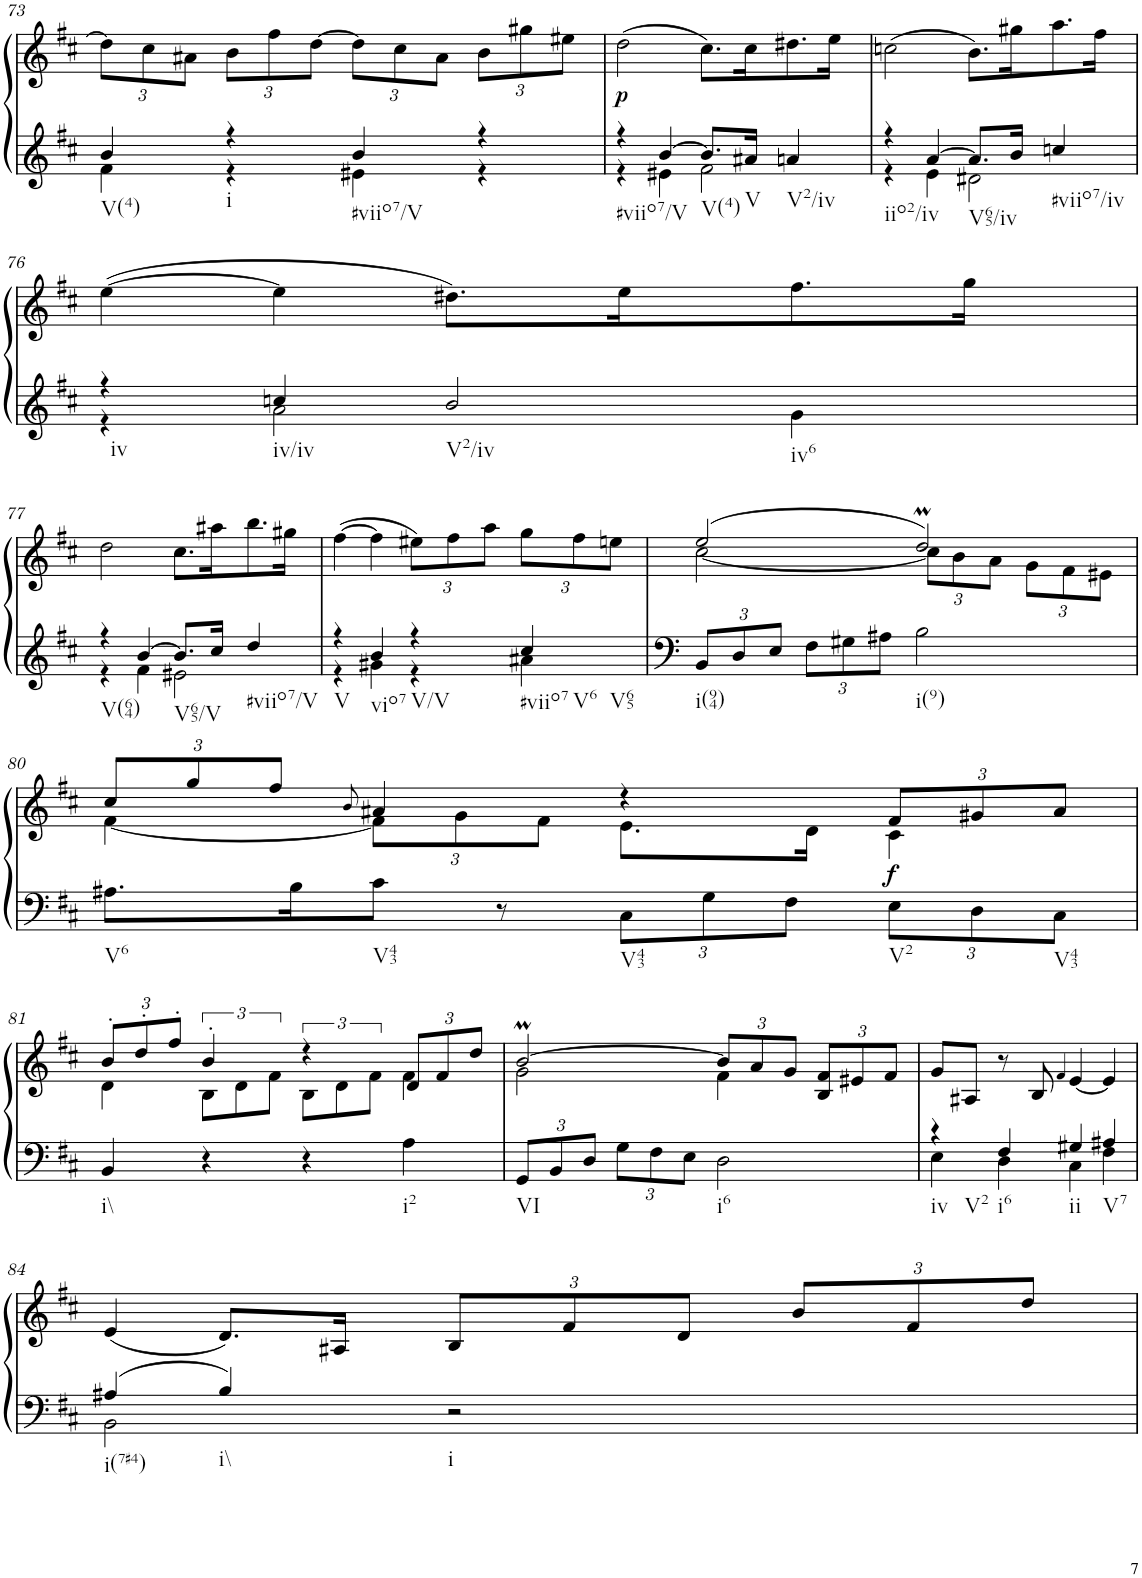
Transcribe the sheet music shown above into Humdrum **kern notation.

**kern	**kern	**dynam
*part1	*part1	*part1
*staff2	*staff1	*staff1/2
*I"Klavier links	*	*
!!LO:PB:g=z
*clefG2	*clefG2	*
*k[f#c#]	*k[f#c#]	*
*M2/2	*M2/2	*
=73	=73	=73
*^	*	*
*	*	*Xbrackettup	*
!LO:TX:b:t=V(4)	!	!	!
4b/	4f#\	12dd\L]	.
.	.	12cc#\	.
.	.	12a#X\J	.
!LO:TX:b:t=i	!	!	!
4r	4r	12b\L	.
.	.	12ff#\	.
.	.	[12dd\J	.
!LO:TX:b:t=#viio7/V	!	!	!
4b/	4e#X\	12dd\L]	.
.	.	12cc#\	.
.	.	12a#\J	.
4r	4r	12b\L	.
.	.	12gg#X\	.
.	.	12ee#X\J	.
=74	=74	=74	=74
!LO:TX:b:t=#viio7/V	!	!	!
!	!	!	!LO:DY:b
4r	4r	(2dd\	p
[4b/	4e#X\	.	.
!LO:TX:b:t=V(4)	!	!	!
8.b/L]	2f#\	8.cc#\L)	.
!LO:TX:b:t=V	!	!	!
16a#X/Jk	.	16cc#\K	.
!LO:TX:b:t=V2/iv	!	!	!
4an/	.	8.dd#X\	.
.	.	16ee\Jk	.
=75	=75	=75	=75
!LO:TX:b:t=iio2/iv	!	!	!
4r	4r	(2ccn\	.
[4a/	4e\	.	.
!LO:TX:b:t=V65/iv	!	!	!
8.a/L]	2d#X\	8.b\L)	.
16b/Jk	.	16gg#X\K	.
!LO:TX:b:t=#viio7/iv	!	!	!
4ccn/	.	8.aa\	.
.	.	16ff#\Jk	.
!!LO:LB:g=z
=76	=76	=76	=76
!LO:TX:b:t=iv	!	!	!
4r	4r	([4ee\	.
!LO:TX:b:t=iv/iv	!	!	!
4ccn/	2a\	4ee\]	.
!LO:TX:b:t=V2/iv	!	!	!
!LO:TX:b:t=iv6	!	!	!
2b/	.	8.dd#X\L)	.
.	.	16ee\K	.
.	4g\	8.ff#\	.
.	.	16gg\Jk	.
!!LO:LB:g=z
=77	=77	=77	=77
!LO:TX:b:t=V(64)	!	!	!
4r	4r	2dd\	.
[4b/	4f#\	.	.
!LO:TX:b:t=V65/V	!	!	!
8.b/L]	2e#X\	8.cc#\L	.
16cc#/Jk	.	16aa#X\K	.
!LO:TX:b:t=#viio7/V	!	!	!
4dd/	.	8.bb\	.
.	.	16gg#X\Jk	.
=78	=78	=78	=78
!LO:TX:b:t=V	!	!	!
4r	4r	([4ff#\	.
!LO:TX:b:t=vio7	!	!	!
4b/	4g#X\	4ff#\]	.
!LO:TX:b:t=V/V	!	!	!
4r	4r	12ee#X\L)	.
.	.	12ff#\	.
.	.	12aa\J	.
!LO:TX:b:t=#viio7	!	!	!
!LO:TX:b:t=V6	!	!	!
!LO:TX:b:t=V65	!	!	!
4cc#/	4a#X\	12gg\L	.
.	.	12ff#\	.
.	.	12een\J	.
*v	*v	*	*
=79	=79	=79
*Xbrackettup	*	*
*	*^	*
!LO:TX:b:t=i(94)	!	!	!
12BB/L	(2ee/	[2cc#\	.
12D/	.	.	.
12E/J	.	.	.
12F#\L	.	.	.
12G#X\	.	.	.
12A#X\J	.	.	.
!LO:TX:b:t=i(9)	!	!	!
2B\	2ddM/)	12cc#\L]	.
.	.	12b\	.
.	.	12a\J	.
.	.	12g\L	.
.	.	12f#\	.
.	.	12e#X\J	.
!!LO:LB:g=z	!!
=80	=80	=80	=80
!LO:TX:b:t=V6	!	!	!
8.A#X\L	12cc#/L	[4f#\	.
.	12gg/	.	.
.	12ff#/J	.	.
16B\K	.	.	.
.	8qb/	.	.
!LO:TX:b:t=V43	!	!	!
8c#\J	4a#X/	12f#\L]	.
.	.	12g\	.
8r	.	.	.
.	.	12f#\J	.
!LO:TX:b:t=V43	!	!	!
12C#\L	4r	8.e\L	.
12G\	.	.	.
12F#\J	.	.	.
.	.	16d\Jk	.
!LO:TX:b:t=V2	!	!	!
!	!	!	!LO:DY:b
12E\L	12f#/L	4c#\	f
12D\	12g#X/	.	.
!LO:TX:b:t=V43	!	!	!
12C#\J	12a#/J	.	.
!!LO:LB:g=z	!!
=81	=81	=81	=81
!LO:TX:b:t=i\\	!	!	!
4BB/	12b'/L	4d\	.
.	12dd'/	.	.
.	12ff#'/J	.	.
*	*	*brackettup	*
4r	4b'/	12B\L	.
.	.	12d\	.
.	.	12f#\J	.
4r	4r	12B\L	.
.	.	12d\	.
.	.	12f#\J	.
*	*Xbrackettup	*	*
!LO:TX:b:t=i2	!	!	!
4A\	12d/L	4f#\	.
.	12f#/	.	.
.	12dd/J	.	.
=82	=82	=82	=82
!LO:TX:b:t=VI	!	!	!
12GG/L	[2bM/	2g\	.
12BB/	.	.	.
12D/J	.	.	.
12G\L	.	.	.
12F#\	.	.	.
12E\J	.	.	.
!LO:TX:b:t=i6	!	!	!
2D\	12b/L]	4f#\	.
.	12a/	.	.
.	12g/J	.	.
.	12f#/L	4B/	.
.	12e#X/	.	.
.	12f#/J	.	.
*	*v	*v	*
=83	=83	=83
*^	*	*
!LO:TX:b:t=iv	!	!	!
!LO:TX:b:t=V2	!	!	!
4r	4E\	8g/L	.
.	.	8A#X/J	.
!LO:TX:b:t=i6	!	!	!
4F#/	4D\	8r	.
.	.	8B/	.
.	.	4qf#/	.
!LO:TX:b:t=ii	!	!	!
4G#X/	4C#\	[4e/	.
!LO:TX:b:t=V7	!	!	!
4A#X/	4F#\	4e/]	.
!!LO:LB:g=z
=84	=84	=84	=84
!LO:TX:b:t=i(7#4)	!	!	!
4A#X/	2BB\	(4e/	.
!LO:TX:b:t=i\\	!	!	!
4B/	.	8.d/L)	.
.	.	16A#X/Jk	.
!LO:TX:b:t=i	!	!	!
2r	2ryy	12B/L	.
.	.	12f#/	.
.	.	12d/J	.
.	.	12b/L	.
.	.	12f#/	.
.	.	12dd/J	.
*v	*v	*	*
=	=	=
*-	*-	*-
